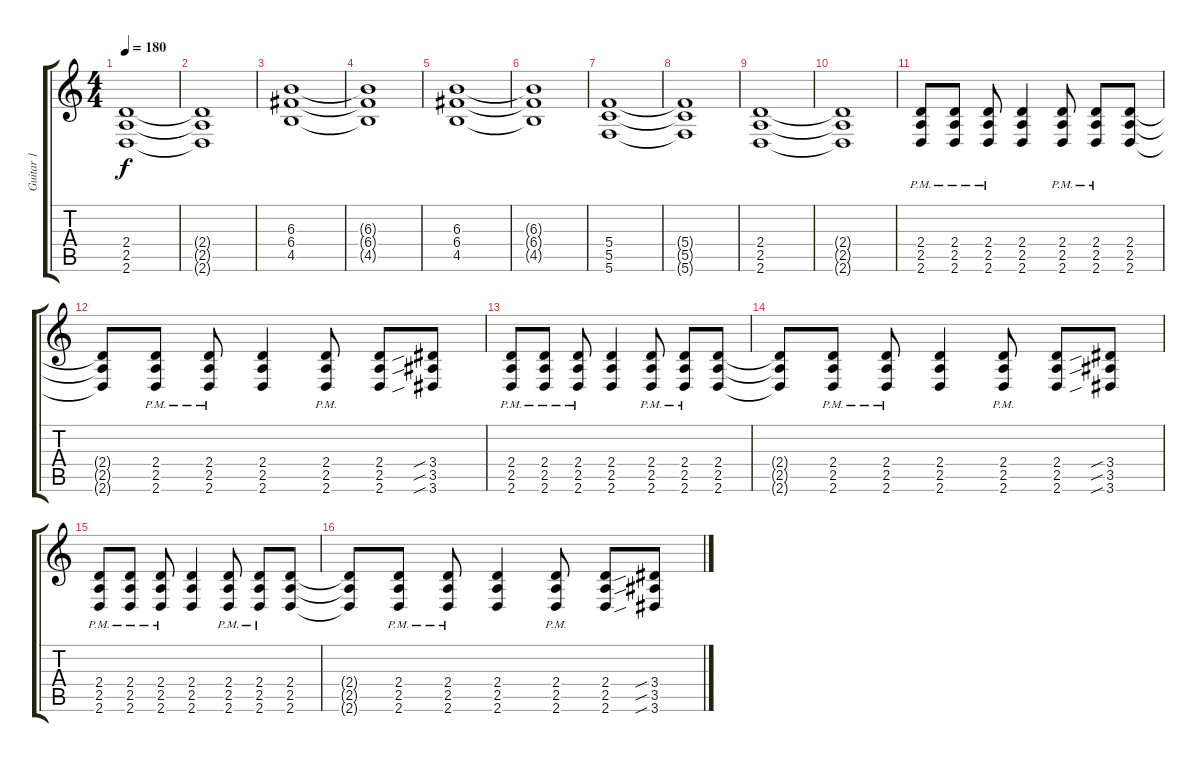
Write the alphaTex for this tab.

\track ("Guitar 1" "Guitar 1") {instrument distortionguitar}
\staff {score tabs}
\tuning (D4 A3 F3 C3 G2 C2) {hide}
\ts (4 4)
\tempo 180
\clef g2
\ks c
(2.4 2.5 2.6).1{dy f} |
(2.4{t} 2.5{t} 2.6{t}).1 |
(6.3 6.4 4.5).1 |
(6.3{t} 6.4{t} 4.5{t}).1 |
(6.3 6.4 4.5).1 |
(6.3{t} 6.4{t} 4.5{t}).1 |
(5.4 5.5 5.6).1 |
(5.4{t} 5.5{t} 5.6{t}).1 |
(2.4 2.5 2.6).1 |
(2.4{t} 2.5{t} 2.6{t}).1 |
(2.4{pm} 2.5{pm} 2.6{pm}).8 (2.4{pm} 2.5{pm} 2.6{pm}).8 (2.4{pm} 2.5{pm} 2.6{pm}).8 (2.4 2.5 2.6).4 (2.4{pm} 2.5{pm} 2.6{pm}).8 (2.4{pm} 2.5{pm} 2.6{pm}).8 (2.4 2.5 2.6).8 |
(2.4{t} 2.5{t} 2.6{t}).8 (2.4{pm} 2.5{pm} 2.6{pm}).8 (2.4{pm} 2.5{pm} 2.6{pm}).8 (2.4 2.5 2.6).4 (2.4{pm} 2.5{pm} 2.6{pm}).8 (2.4 2.5 2.6).8 (3.4{sib} 3.5{sib} 3.6{sib}).8 |
(2.4{pm} 2.5{pm} 2.6{pm}).8 (2.4{pm} 2.5{pm} 2.6{pm}).8 (2.4{pm} 2.5{pm} 2.6{pm}).8 (2.4 2.5 2.6).4 (2.4{pm} 2.5{pm} 2.6{pm}).8 (2.4{pm} 2.5{pm} 2.6{pm}).8 (2.4 2.5 2.6).8 |
(2.4{t} 2.5{t} 2.6{t}).8 (2.4{pm} 2.5{pm} 2.6{pm}).8 (2.4{pm} 2.5{pm} 2.6{pm}).8 (2.4 2.5 2.6).4 (2.4{pm} 2.5{pm} 2.6{pm}).8 (2.4 2.5 2.6).8 (3.4{sib} 3.5{sib} 3.6{sib}).8 |
(2.4{pm} 2.5{pm} 2.6{pm}).8 (2.4{pm} 2.5{pm} 2.6{pm}).8 (2.4{pm} 2.5{pm} 2.6{pm}).8 (2.4 2.5 2.6).4 (2.4{pm} 2.5{pm} 2.6{pm}).8 (2.4{pm} 2.5{pm} 2.6{pm}).8 (2.4 2.5 2.6).8 |
(2.4{t} 2.5{t} 2.6{t}).8 (2.4{pm} 2.5{pm} 2.6{pm}).8 (2.4{pm} 2.5{pm} 2.6{pm}).8 (2.4 2.5 2.6).4 (2.4{pm} 2.5{pm} 2.6{pm}).8 (2.4 2.5 2.6).8 (3.4{sib} 3.5{sib} 3.6{sib}).8
